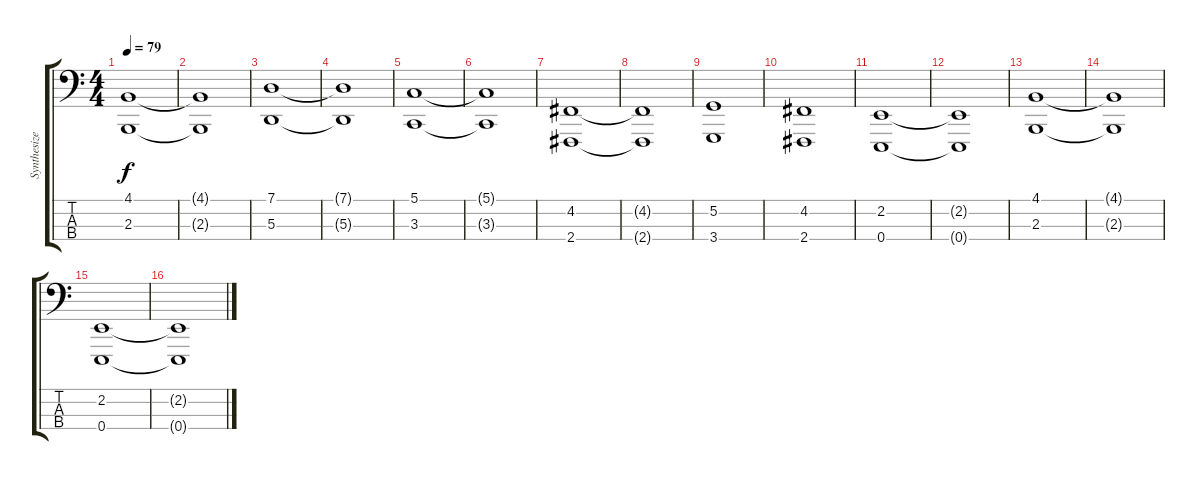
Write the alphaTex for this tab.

\track ("Synthesizer Left Hand" "Synthesize") {instrument synthstrings1}
\staff {score tabs}
\tuning (G2 D2 A1 E1) {hide}
\ts (4 4)
\tempo 79
\clef f4
\ks c
(4.1 2.3).1{dy f} |
(4.1{t} 2.3{t}).1 |
(7.1 5.3).1 |
(7.1{t} 5.3{t}).1 |
(5.1 3.3).1 |
(5.1{t} 3.3{t}).1 |
(4.2 2.4).1 |
(4.2{t} 2.4{t}).1 |
(5.2 3.4).1 |
(4.2 2.4).1 |
(2.2 0.4).1 |
(2.2{t} 0.4{t}).1 |
(4.1 2.3).1 |
(4.1{t} 2.3{t}).1 |
(2.2 0.4).1 |
(2.2{t} 0.4{t}).1
